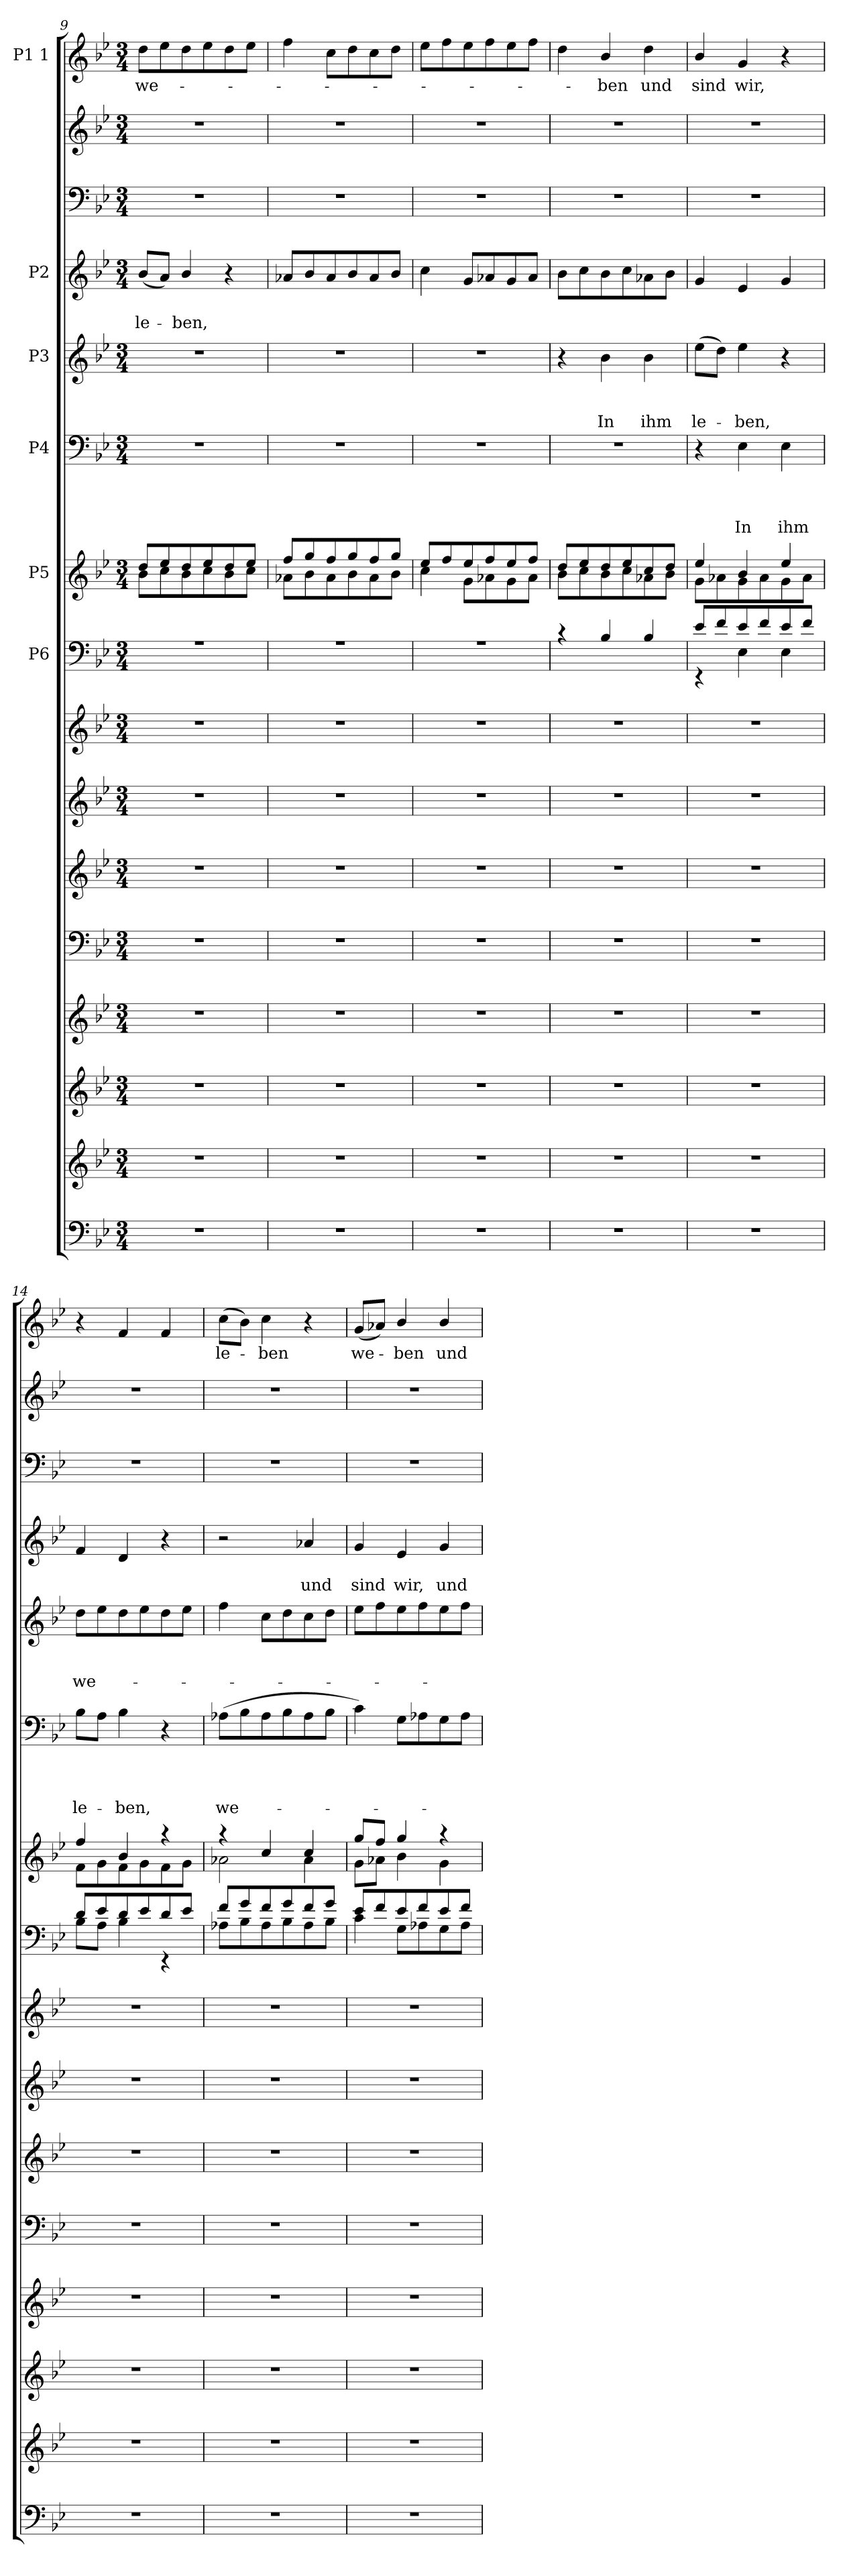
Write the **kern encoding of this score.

**kern	**kern	**kern	**kern	**kern	**kern	**kern	**kern	**kern	**kern	**kern	**text	**text	**text	**text	**kern	**text	**text	**text	**kern	**text	**text	**kern	**kern	**kern	**text
*part16	*part15	*part14	*part13	*part12	*part11	*part10	*part9	*part8	*part7	*part6	*part6	*part6	*part6	*part6	*part5	*part5	*part5	*part5	*part4	*part4	*part4	*part3	*part2	*part1	*part1
*staff16	*staff15	*staff14	*staff13	*staff12	*staff11	*staff10	*staff9	*staff8	*staff7	*staff6	*staff6	*staff6	*staff6	*staff6	*staff5	*staff5	*staff5	*staff5	*staff4	*staff4	*staff4	*staff3	*staff2	*staff1	*staff1
*	*	*	*	*	*	*	*	*I"P6	*I"P5	*I"P4	*	*	*	*	*I"P3	*	*	*	*I"P2	*	*	*	*	*I"P1 1	*
*clefF4	*clefG2	*clefG2	*clefG2	*clefF4	*clefG2	*clefG2	*clefG2	*clefF4	*clefG2	*clefF4	*	*	*	*	*clefG2	*	*	*	*clefG2	*	*	*clefF4	*clefG2	*clefG2	*
*k[b-e-]	*k[b-e-]	*k[b-e-]	*k[b-e-]	*k[b-e-]	*k[b-e-]	*k[b-e-]	*k[b-e-]	*k[b-e-]	*k[b-e-]	*k[b-e-]	*	*	*	*	*k[b-e-]	*	*	*	*k[b-e-]	*	*	*k[b-e-]	*k[b-e-]	*k[b-e-]	*
*B-:	*B-:	*B-:	*B-:	*B-:	*B-:	*B-:	*B-:	*B-:	*B-:	*B-:	*	*	*	*	*B-:	*	*	*	*B-:	*	*	*B-:	*B-:	*B-:	*
*M3/4	*M3/4	*M3/4	*M3/4	*M3/4	*M3/4	*M3/4	*M3/4	*M3/4	*M3/4	*M3/4	*	*	*	*	*M3/4	*	*	*	*M3/4	*	*	*M3/4	*M3/4	*M3/4	*
=9	=9	=9	=9	=9	=9	=9	=9	=9	=9	=9	=9	=9	=9	=9	=9	=9	=9	=9	=9	=9	=9	=9	=9	=9	=9
!	!	!	!	!	!	!	!	!LO:N:vis=1	!	!LO:N:vis=1	!	!	!	!	!LO:N:vis=1	!	!	!	!	!	!LO:LY:b	!	!	!	!LO:LY:b
*	*	*	*	*	*	*	*	*^	*^	*	*	*	*	*	*	*	*	*	*	*	*	*	*	*	*
2.r	2.r	2.r	2.r	2.r	2.r	2.r	2.r	2.r	2.ryy	8dd/L	8b-\L	2.r	.	.	.	.	2.r	.	.	.	(<8b-/L	.	le-	2.r	2.r	8dd\L	we-
.	.	.	.	.	.	.	.	.	.	8ee-/	8cc\	.	.	.	.	.	.	.	.	.	8a/J)	.	.	.	.	8ee-\	.
!	!	!	!	!	!	!	!	!	!	!	!	!	!	!	!	!	!	!	!	!	!	!	!LO:LY:b	!	!	!	!
.	.	.	.	.	.	.	.	.	.	8dd/	8b-\	.	.	.	.	.	.	.	.	.	4b-/	.	-ben,	.	.	8dd\	.
.	.	.	.	.	.	.	.	.	.	8ee-/	8cc\	.	.	.	.	.	.	.	.	.	.	.	.	.	.	8ee-\	.
.	.	.	.	.	.	.	.	.	.	8dd/	8b-\	.	.	.	.	.	.	.	.	.	4r	.	.	.	.	8dd\	.
.	.	.	.	.	.	.	.	.	.	8ee-/J	8cc\J	.	.	.	.	.	.	.	.	.	.	.	.	.	.	8ee-\J	.
=10	=10	=10	=10	=10	=10	=10	=10	=10	=10	=10	=10	=10	=10	=10	=10	=10	=10	=10	=10	=10	=10	=10	=10	=10	=10	=10	=10
!	!	!	!	!	!	!	!	!LO:N:vis=1	!	!	!	!LO:N:vis=1	!	!	!	!	!LO:N:vis=1	!	!	!	!	!	!	!	!	!	!
2.r	2.r	2.r	2.r	2.r	2.r	2.r	2.r	2.r	2.ryy	8ff/L	8a-X\L	2.r	.	.	.	.	2.r	.	.	.	8a-X/L	.	.	2.r	2.r	4ff\	.
.	.	.	.	.	.	.	.	.	.	8gg/	8b-\	.	.	.	.	.	.	.	.	.	8b-/	.	.	.	.	.	.
.	.	.	.	.	.	.	.	.	.	8ff/	8a-\	.	.	.	.	.	.	.	.	.	8a-/	.	.	.	.	8cc\L	.
.	.	.	.	.	.	.	.	.	.	8gg/	8b-\	.	.	.	.	.	.	.	.	.	8b-/	.	.	.	.	8dd\	.
.	.	.	.	.	.	.	.	.	.	8ff/	8a-\	.	.	.	.	.	.	.	.	.	8a-/	.	.	.	.	8cc\	.
.	.	.	.	.	.	.	.	.	.	8gg/J	8b-\J	.	.	.	.	.	.	.	.	.	8b-/J	.	.	.	.	8dd\J	.
=11	=11	=11	=11	=11	=11	=11	=11	=11	=11	=11	=11	=11	=11	=11	=11	=11	=11	=11	=11	=11	=11	=11	=11	=11	=11	=11	=11
!	!	!	!	!	!	!	!	!LO:N:vis=1	!	!	!	!LO:N:vis=1	!	!	!	!	!LO:N:vis=1	!	!	!	!	!	!	!	!	!	!
2.r	2.r	2.r	2.r	2.r	2.r	2.r	2.r	2.r	2.ryy	8ee-/L	4cc\	2.r	.	.	.	.	2.r	.	.	.	4cc\	.	.	2.r	2.r	8ee-\L	.
.	.	.	.	.	.	.	.	.	.	8ff/	.	.	.	.	.	.	.	.	.	.	.	.	.	.	.	8ff\	.
.	.	.	.	.	.	.	.	.	.	8ee-/	8g\L	.	.	.	.	.	.	.	.	.	8g/L	.	.	.	.	8ee-\	.
.	.	.	.	.	.	.	.	.	.	8ff/	8a-X\	.	.	.	.	.	.	.	.	.	8a-X/	.	.	.	.	8ff\	.
.	.	.	.	.	.	.	.	.	.	8ee-/	8g\	.	.	.	.	.	.	.	.	.	8g/	.	.	.	.	8ee-\	.
.	.	.	.	.	.	.	.	.	.	8ff/J	8a-\J	.	.	.	.	.	.	.	.	.	8a-/J	.	.	.	.	8ff\J	.
=12	=12	=12	=12	=12	=12	=12	=12	=12	=12	=12	=12	=12	=12	=12	=12	=12	=12	=12	=12	=12	=12	=12	=12	=12	=12	=12	=12
!	!	!	!	!	!	!	!	!	!	!	!	!LO:N:vis=1	!	!	!	!	!	!	!	!	!	!	!	!	!	!	!
2.r	2.r	2.r	2.r	2.r	2.r	2.r	2.r	4r	2.ryy	8dd/L	8b-\L	2.r	.	.	.	.	4r	.	.	.	8b-\L	.	.	2.r	2.r	4dd\	.
.	.	.	.	.	.	.	.	.	.	8ee-/	8cc\	.	.	.	.	.	.	.	.	.	8cc\	.	.	.	.	.	.
!	!	!	!	!	!	!	!	!	!	!	!	!	!	!	!	!	!	!	!	!LO:LY:b	!	!	!	!	!	!	!LO:LY:b
.	.	.	.	.	.	.	.	4B-/	.	8dd/	8b-\	.	.	.	.	.	4b-\	.	.	In	8b-\	.	.	.	.	4b-/	-ben
.	.	.	.	.	.	.	.	.	.	8ee-/	8cc\	.	.	.	.	.	.	.	.	.	8cc\	.	.	.	.	.	.
!	!	!	!	!	!	!	!	!	!	!	!	!	!	!	!	!	!	!	!	!LO:LY:b	!	!	!	!	!	!	!LO:LY:b
.	.	.	.	.	.	.	.	4B-/	.	8cc/	8a-X\	.	.	.	.	.	4b-\	.	.	ihm	8a-X\	.	.	.	.	4dd\	und
.	.	.	.	.	.	.	.	.	.	8dd/J	8b-\J	.	.	.	.	.	.	.	.	.	8b-\J	.	.	.	.	.	.
=13	=13	=13	=13	=13	=13	=13	=13	=13	=13	=13	=13	=13	=13	=13	=13	=13	=13	=13	=13	=13	=13	=13	=13	=13	=13	=13	=13
!	!	!	!	!	!	!	!	!	!	!	!	!	!	!	!	!	!	!	!	!LO:LY:b	!	!	!	!	!	!	!LO:LY:b
2.r	2.r	2.r	2.r	2.r	2.r	2.r	2.r	8e-/L	4rEE	4ee-/	8g\L	4r	.	.	.	.	(>8ee-\L	.	.	le-	4g/	.	.	2.r	2.r	4b-/	sind
.	.	.	.	.	.	.	.	8f/	.	.	8a-X\	.	.	.	.	.	8dd\J)	.	.	.	.	.	.	.	.	.	.
!	!	!	!	!	!	!	!	!	!	!	!	!	!	!	!	!LO:LY:b	!	!	!	!LO:LY:b	!	!	!	!	!	!	!LO:LY:b
.	.	.	.	.	.	.	.	8e-/	4E-\	4b-/	8g\	4E-\	.	.	.	In	4ee-\	.	.	-ben,	4e-/	.	.	.	.	4g/	wir,
.	.	.	.	.	.	.	.	8f/	.	.	8a-\	.	.	.	.	.	.	.	.	.	.	.	.	.	.	.	.
!	!	!	!	!	!	!	!	!	!	!	!	!	!	!	!	!LO:LY:b	!	!	!	!	!	!	!	!	!	!	!
.	.	.	.	.	.	.	.	8e-/	4E-\	4ee-/	8g\	4E-\	.	.	.	ihm	4r	.	.	.	4g/	.	.	.	.	4r	.
.	.	.	.	.	.	.	.	8f/J	.	.	8a-\J	.	.	.	.	.	.	.	.	.	.	.	.	.	.	.	.
!!LO:LB:g=z
=14	=14	=14	=14	=14	=14	=14	=14	=14	=14	=14	=14	=14	=14	=14	=14	=14	=14	=14	=14	=14	=14	=14	=14	=14	=14	=14	=14
!	!	!	!	!	!	!	!	!	!	!	!	!	!	!	!	!LO:LY:b	!	!	!	!LO:LY:b	!	!	!	!	!	!	!
2.r	2.r	2.r	2.r	2.r	2.r	2.r	2.r	8d/L	8B-\L	4ff/	8f\L	8B-\L	.	.	.	le-	8dd\L	.	.	we-	4f/	.	.	2.r	2.r	4r	.
.	.	.	.	.	.	.	.	8e-/	8A\J	.	8g\	8A\J	.	.	.	.	8ee-\	.	.	.	.	.	.	.	.	.	.
!	!	!	!	!	!	!	!	!	!	!	!	!	!	!	!	!LO:LY:b	!	!	!	!	!	!	!	!	!	!	!
.	.	.	.	.	.	.	.	8d/	4B-\	4b-/	8f\	4B-\	.	.	.	-ben,	8dd\	.	.	.	4d/	.	.	.	.	4f/	.
.	.	.	.	.	.	.	.	8e-/	.	.	8g\	.	.	.	.	.	8ee-\	.	.	.	.	.	.	.	.	.	.
.	.	.	.	.	.	.	.	8d/	4rEE	4raa	8f\	4r	.	.	.	.	8dd\	.	.	.	4r	.	.	.	.	4f/	.
.	.	.	.	.	.	.	.	8e-/J	.	.	8g\J	.	.	.	.	.	8ee-\J	.	.	.	.	.	.	.	.	.	.
=15	=15	=15	=15	=15	=15	=15	=15	=15	=15	=15	=15	=15	=15	=15	=15	=15	=15	=15	=15	=15	=15	=15	=15	=15	=15	=15	=15
!	!	!	!	!	!	!	!	!	!	!	!	!	!	!	!	!LO:LY:b	!	!	!	!	!	!	!	!	!	!	!LO:LY:b
2.r	2.r	2.r	2.r	2.r	2.r	2.r	2.r	8f/L	8A-X\L	4raa	2a-X\	(>8A-X\L	.	.	.	we-	4ff\	.	.	.	2r	.	.	2.r	2.r	(>8cc\L	le-
.	.	.	.	.	.	.	.	8g/	8B-\	.	.	8B-\	.	.	.	.	.	.	.	.	.	.	.	.	.	8b-\J)	.
!	!	!	!	!	!	!	!	!	!	!	!	!	!	!	!	!	!	!	!	!	!	!	!	!	!	!	!LO:LY:b
.	.	.	.	.	.	.	.	8f/	8A-\	4cc/	.	8A-\	.	.	.	.	8cc\L	.	.	.	.	.	.	.	.	4cc\	-ben
.	.	.	.	.	.	.	.	8g/	8B-\	.	.	8B-\	.	.	.	.	8dd\	.	.	.	.	.	.	.	.	.	.
!	!	!	!	!	!	!	!	!	!	!	!	!	!	!	!	!	!	!	!	!	!	!	!LO:LY:b	!	!	!	!
.	.	.	.	.	.	.	.	8f/	8A-\	4cc/	4a-\	8A-\	.	.	.	.	8cc\	.	.	.	4a-X/	.	und	.	.	4r	.
.	.	.	.	.	.	.	.	8g/J	8B-\J	.	.	8B-\J	.	.	.	.	8dd\J	.	.	.	.	.	.	.	.	.	.
=16	=16	=16	=16	=16	=16	=16	=16	=16	=16	=16	=16	=16	=16	=16	=16	=16	=16	=16	=16	=16	=16	=16	=16	=16	=16	=16	=16
!	!	!	!	!	!	!	!	!	!	!	!	!	!	!	!	!	!	!	!	!	!	!	!LO:LY:b	!	!	!	!LO:LY:b
2.r	2.r	2.r	2.r	2.r	2.r	2.r	2.r	8e-/L	4c\	8gg/L	8g\L	4c\)	.	.	.	.	8ee-\L	.	.	.	4g/	.	sind	2.r	2.r	(<8g/L	we-
.	.	.	.	.	.	.	.	8f/	.	8ff/J	8a-X\J	.	.	.	.	.	8ff\	.	.	.	.	.	.	.	.	8a-X/J)	.
!	!	!	!	!	!	!	!	!	!	!	!	!	!	!	!	!	!	!	!	!	!	!	!LO:LY:b	!	!	!	!LO:LY:b
.	.	.	.	.	.	.	.	8e-/	8G\L	4gg/	4b-\	8G\L	.	.	.	.	8ee-\	.	.	.	4e-/	.	wir,	.	.	4b-/	-ben
.	.	.	.	.	.	.	.	8f/	8A-X\	.	.	8A-X\	.	.	.	.	8ff\	.	.	.	.	.	.	.	.	.	.
!	!	!	!	!	!	!	!	!	!	!	!	!	!	!	!	!	!	!	!	!	!	!	!LO:LY:b	!	!	!	!LO:LY:b
.	.	.	.	.	.	.	.	8e-/	8G\	4raa	4g\	8G\	.	.	.	.	8ee-\	.	.	.	4g/	.	und	.	.	4b-/	und
.	.	.	.	.	.	.	.	8f/J	8A-\J	.	.	8A-\J	.	.	.	.	8ff\J	.	.	.	.	.	.	.	.	.	.
*	*	*	*	*	*	*	*	*v	*v	*	*	*	*	*	*	*	*	*	*	*	*	*	*	*	*	*	*
*	*	*	*	*	*	*	*	*	*v	*v	*	*	*	*	*	*	*	*	*	*	*	*	*	*	*	*
=	=	=	=	=	=	=	=	=	=	=	=	=	=	=	=	=	=	=	=	=	=	=	=	=	=
*-	*-	*-	*-	*-	*-	*-	*-	*-	*-	*-	*-	*-	*-	*-	*-	*-	*-	*-	*-	*-	*-	*-	*-	*-	*-
